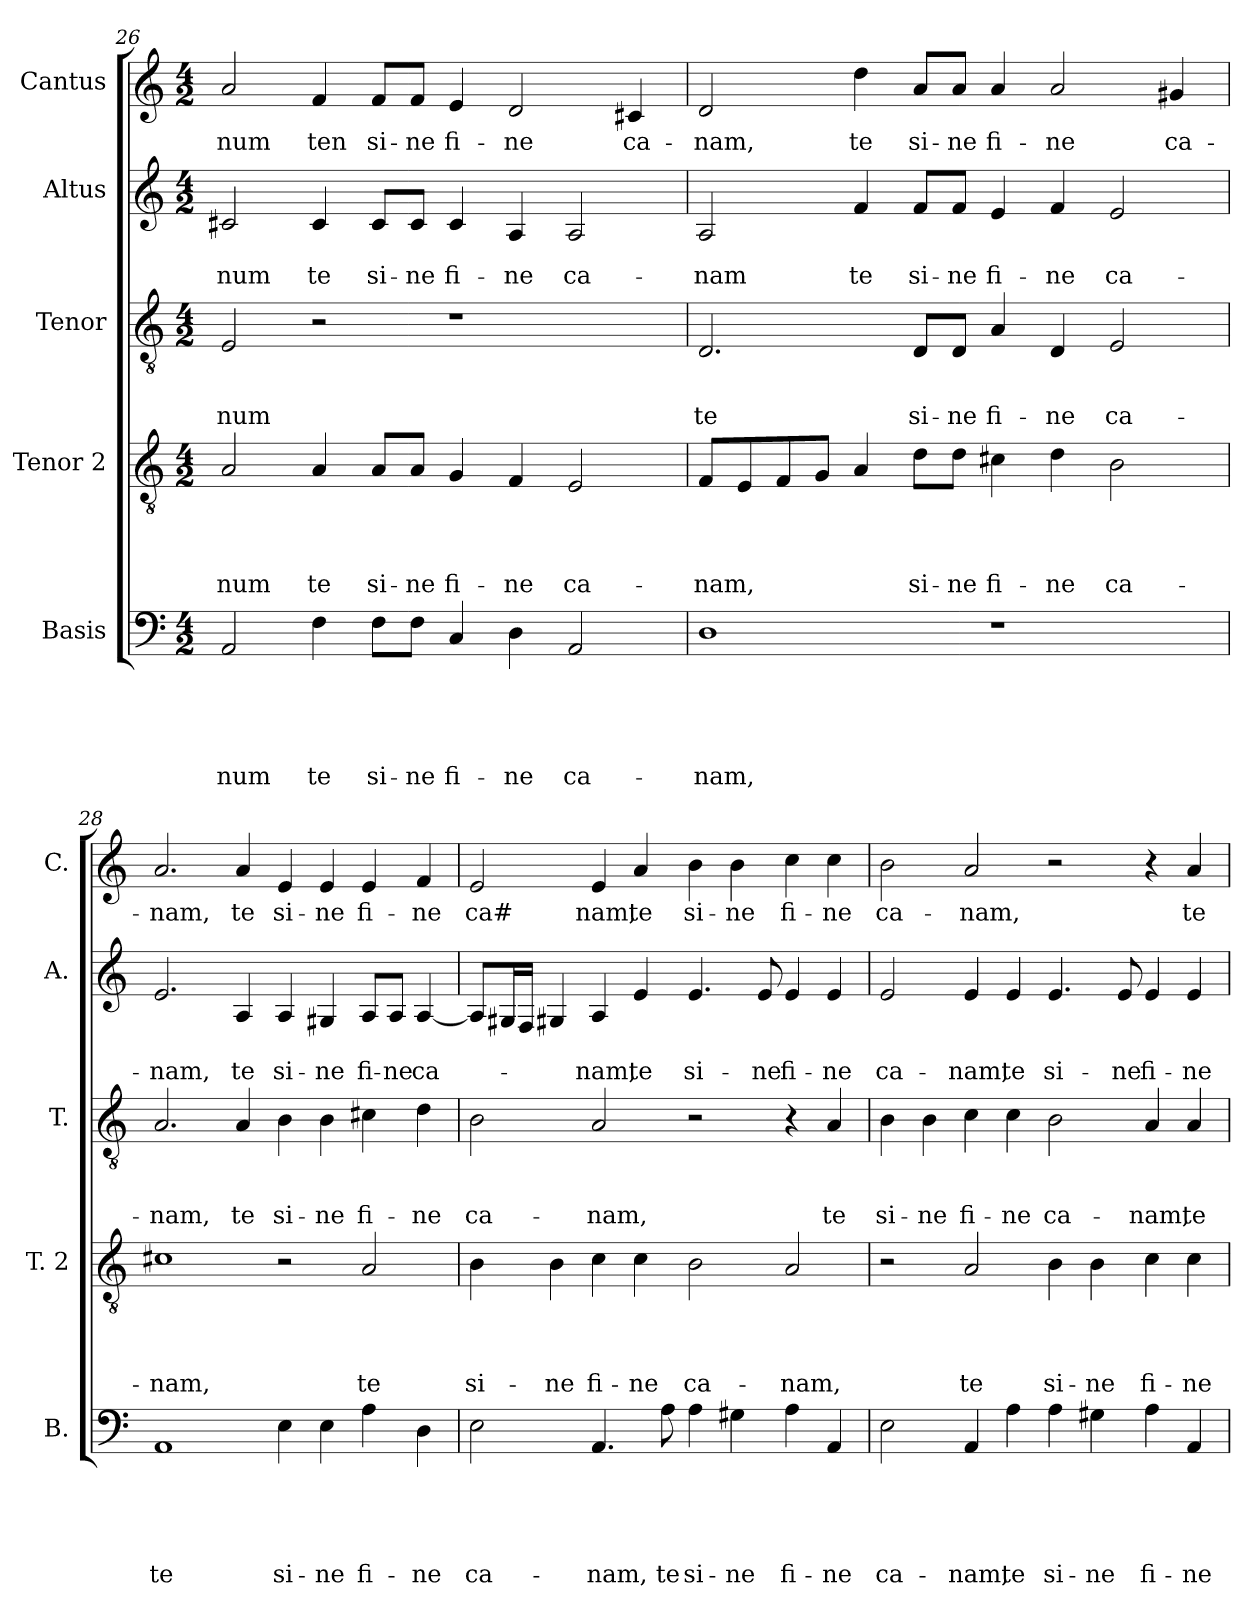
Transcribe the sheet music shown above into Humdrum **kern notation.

**kern	**text	**text	**text	**text	**text	**kern	**text	**text	**text	**text	**kern	**text	**text	**text	**kern	**text	**text	**kern	**text
*part5	*part5	*part5	*part5	*part5	*part5	*part4	*part4	*part4	*part4	*part4	*part3	*part3	*part3	*part3	*part2	*part2	*part2	*part1	*part1
*staff5	*staff5	*staff5	*staff5	*staff5	*staff5	*staff4	*staff4	*staff4	*staff4	*staff4	*staff3	*staff3	*staff3	*staff3	*staff2	*staff2	*staff2	*staff1	*staff1
*I"Basis	*	*	*	*	*	*I"Tenor 2	*	*	*	*	*I"Tenor	*	*	*	*I"Altus	*	*	*I"Cantus	*
*I'B.	*	*	*	*	*	*I'T. 2	*	*	*	*	*I'T.	*	*	*	*I'A.	*	*	*I'C.	*
*clefF4	*	*	*	*	*	*clefGv2	*	*	*	*	*clefGv2	*	*	*	*clefG2	*	*	*clefG2	*
*k[]	*	*	*	*	*	*k[]	*	*	*	*	*k[]	*	*	*	*k[]	*	*	*k[]	*
*C:	*	*	*	*	*	*C:	*	*	*	*	*C:	*	*	*	*C:	*	*	*C:	*
*M4/2	*	*	*	*	*	*M4/2	*	*	*	*	*M4/2	*	*	*	*M4/2	*	*	*M4/2	*
=26	=26	=26	=26	=26	=26	=26	=26	=26	=26	=26	=26	=26	=26	=26	=26	=26	=26	=26	=26
!	!	!	!	!	!LO:LY:b	!	!	!	!	!LO:LY:b	!	!	!	!LO:LY:b	!	!	!LO:LY:b	!	!LO:LY:b
2AA/	.	.	.	.	-num	2A/	.	.	.	-num	2E/	.	.	-num	2c#X/	.	-num	2a/	-num
!	!	!	!	!	!LO:LY:b	!	!	!	!	!LO:LY:b	!	!	!	!	!	!	!LO:LY:b	!	!LO:LY:b:rj
4F\	.	.	.	.	te	4A/	.	.	.	te	2r	.	.	.	4c#/	.	te	4f/	ten
!	!	!	!	!	!LO:LY:b	!	!	!	!	!LO:LY:b	!	!	!	!	!	!	!LO:LY:b	!	!LO:LY:b
8F\L	.	.	.	.	si-	8A/L	.	.	.	si-	.	.	.	.	8c#/L	.	si-	8f/L	si-
!	!	!	!	!	!LO:LY:b	!	!	!	!	!LO:LY:b	!	!	!	!	!	!	!LO:LY:b	!	!LO:LY:b
8F\J	.	.	.	.	-ne	8A/J	.	.	.	-ne	.	.	.	.	8c#/J	.	-ne	8f/J	-ne
!	!	!	!	!	!LO:LY:b	!	!	!	!	!LO:LY:b	!	!	!	!	!	!	!LO:LY:b	!	!LO:LY:b
4C/	.	.	.	.	fi-	4G/	.	.	.	fi-	1r	.	.	.	4c#/	.	fi-	4e/	fi-
!	!	!	!	!	!LO:LY:b	!	!	!	!	!LO:LY:b	!	!	!	!	!	!	!LO:LY:b	!	!LO:LY:b
4D\	.	.	.	.	-ne	4F/	.	.	.	-ne	.	.	.	.	4A/	.	-ne	2d/	-ne
!	!	!	!	!	!LO:LY:b	!	!	!	!	!LO:LY:b	!	!	!	!	!	!	!LO:LY:b	!	!
2AA/	.	.	.	.	ca-	2E/	.	.	.	ca-	.	.	.	.	2A/	.	ca-	.	.
!	!	!	!	!	!	!	!	!	!	!	!	!	!	!	!	!	!	!	!LO:LY:b
.	.	.	.	.	.	.	.	.	.	.	.	.	.	.	.	.	.	4c#X/	ca-
=27	=27	=27	=27	=27	=27	=27	=27	=27	=27	=27	=27	=27	=27	=27	=27	=27	=27	=27	=27
!	!	!	!	!	!LO:LY:b	!	!	!	!	!LO:LY:b	!	!	!	!LO:LY:b	!	!	!LO:LY:b	!	!LO:LY:b
1D	.	.	.	.	-nam,	8F/L	.	.	.	-nam,	2.D/	.	.	te	2A/	.	-nam	2d/	-nam,
.	.	.	.	.	.	8E/	.	.	.	.	.	.	.	.	.	.	.	.	.
.	.	.	.	.	.	8F/	.	.	.	.	.	.	.	.	.	.	.	.	.
.	.	.	.	.	.	8G/J	.	.	.	.	.	.	.	.	.	.	.	.	.
!	!	!	!	!	!	!	!	!	!	!	!	!	!	!	!	!	!LO:LY:b	!	!LO:LY:b
.	.	.	.	.	.	4A/	.	.	.	.	.	.	.	.	4f/	.	te	4dd\	te
!	!	!	!	!	!	!	!	!	!	!LO:LY:b	!	!	!	!LO:LY:b	!	!	!LO:LY:b	!	!LO:LY:b
.	.	.	.	.	.	8d\L	.	.	.	si-	8D/L	.	.	si-	8f/L	.	si-	8a/L	si-
!	!	!	!	!	!	!	!	!	!	!LO:LY:b	!	!	!	!LO:LY:b	!	!	!LO:LY:b	!	!LO:LY:b
.	.	.	.	.	.	8d\J	.	.	.	-ne	8D/J	.	.	-ne	8f/J	.	-ne	8a/J	-ne
!	!	!	!	!	!	!	!	!	!	!LO:LY:b	!	!	!	!LO:LY:b	!	!	!LO:LY:b	!	!LO:LY:b
1r	.	.	.	.	.	4c#X\	.	.	.	fi-	4A/	.	.	fi-	4e/	.	fi-	4a/	fi-
!	!	!	!	!	!	!	!	!	!	!LO:LY:b	!	!	!	!LO:LY:b	!	!	!LO:LY:b	!	!LO:LY:b
.	.	.	.	.	.	4d\	.	.	.	-ne	4D/	.	.	-ne	4f/	.	-ne	2a/	-ne
!	!	!	!	!	!	!	!	!	!	!LO:LY:b	!	!	!	!LO:LY:b	!	!	!LO:LY:b	!	!
.	.	.	.	.	.	2B\	.	.	.	ca-	2E/	.	.	ca-	2e/	.	ca-	.	.
!	!	!	!	!	!	!	!	!	!	!	!	!	!	!	!	!	!	!	!LO:LY:b
.	.	.	.	.	.	.	.	.	.	.	.	.	.	.	.	.	.	4g#X/	ca-
!!LO:PB:g=z
=28	=28	=28	=28	=28	=28	=28	=28	=28	=28	=28	=28	=28	=28	=28	=28	=28	=28	=28	=28
!	!	!	!	!	!LO:LY:b	!	!	!	!	!LO:LY:b	!	!	!	!LO:LY:b	!	!	!LO:LY:b	!	!LO:LY:b
1AA	.	.	.	.	te	1c#X	.	.	.	-nam,	2.A/	.	.	-nam,	2.e/	.	-nam,	2.a/	-nam,
!	!	!	!	!	!	!	!	!	!	!	!	!	!	!LO:LY:b	!	!	!LO:LY:b	!	!LO:LY:b
.	.	.	.	.	.	.	.	.	.	.	4A/	.	.	te	4A/	.	te	4a/	te
!	!	!	!	!	!LO:LY:b	!	!	!	!	!	!	!	!	!LO:LY:b	!	!	!LO:LY:b	!	!LO:LY:b
4E\	.	.	.	.	si-	2r	.	.	.	.	4B\	.	.	si-	4A/	.	si-	4e/	si-
!	!	!	!	!	!LO:LY:b	!	!	!	!	!	!	!	!	!LO:LY:b	!	!	!LO:LY:b	!	!LO:LY:b
4E\	.	.	.	.	-ne	.	.	.	.	.	4B\	.	.	-ne	4G#X/	.	-ne	4e/	-ne
!	!	!	!	!	!LO:LY:b	!	!	!	!	!LO:LY:b	!	!	!	!LO:LY:b	!	!	!LO:LY:b	!	!LO:LY:b
4A\	.	.	.	.	fi-	2A/	.	.	.	te	4c#X\	.	.	fi-	8A/L	.	fi-	4e/	fi-
!	!	!	!	!	!	!	!	!	!	!	!	!	!	!	!	!	!LO:LY:b	!	!
.	.	.	.	.	.	.	.	.	.	.	.	.	.	.	8A/J	.	-ne	.	.
!	!	!	!	!	!LO:LY:b	!	!	!	!	!	!	!	!	!LO:LY:b	!	!	!LO:LY:b	!	!LO:LY:b
4D\	.	.	.	.	-ne	.	.	.	.	.	4d\	.	.	-ne	[<4A/	.	ca-	4f/	-ne
=29	=29	=29	=29	=29	=29	=29	=29	=29	=29	=29	=29	=29	=29	=29	=29	=29	=29	=29	=29
!	!	!	!	!	!LO:LY:b	!	!	!	!	!LO:LY:b	!	!	!	!LO:LY:b	!	!	!	!	!LO:LY:b
2E\	.	.	.	.	ca-	4B\	.	.	.	si-	2B\	.	.	ca-	8A/L]	.	.	2e/	ca­#
.	.	.	.	.	.	.	.	.	.	.	.	.	.	.	16G#X/L	.	.	.	.
.	.	.	.	.	.	.	.	.	.	.	.	.	.	.	16F/JJ	.	.	.	.
!	!	!	!	!	!	!	!	!	!	!LO:LY:b	!	!	!	!	!	!	!	!	!
.	.	.	.	.	.	4B\	.	.	.	-ne	.	.	.	.	4G#X/	.	.	.	.
!	!	!	!	!	!LO:LY:b	!	!	!	!	!LO:LY:b	!	!	!	!LO:LY:b	!	!	!LO:LY:b	!	!LO:LY:b
4.AA/	.	.	.	.	-nam,	4c\	.	.	.	fi-	2A/	.	.	-nam,	4A/	.	-nam,	4e/	nam,
!	!	!	!	!	!	!	!	!	!	!LO:LY:b	!	!	!	!	!	!	!LO:LY:b	!	!LO:LY:b
.	.	.	.	.	.	4c\	.	.	.	-ne	.	.	.	.	4e/	.	te	4a/	te
!	!	!	!	!	!LO:LY:b	!	!	!	!	!	!	!	!	!	!	!	!	!	!
8A\	.	.	.	.	te	.	.	.	.	.	.	.	.	.	.	.	.	.	.
!	!	!	!	!	!LO:LY:b	!	!	!	!	!LO:LY:b	!	!	!	!	!	!	!LO:LY:b	!	!LO:LY:b
4A\	.	.	.	.	si-	2B\	.	.	.	ca-	2r	.	.	.	4.e/	.	si-	4b\	si-
!	!	!	!	!	!LO:LY:b	!	!	!	!	!	!	!	!	!	!	!	!	!	!LO:LY:b
4G#X\	.	.	.	.	-ne	.	.	.	.	.	.	.	.	.	.	.	.	4b\	-ne
!	!	!	!	!	!	!	!	!	!	!	!	!	!	!	!	!	!LO:LY:b	!	!
.	.	.	.	.	.	.	.	.	.	.	.	.	.	.	8e/	.	-ne	.	.
!	!	!	!	!	!LO:LY:b	!	!	!	!	!LO:LY:b	!	!	!	!	!	!	!LO:LY:b	!	!LO:LY:b
4A\	.	.	.	.	fi-	2A/	.	.	.	-nam,	4r	.	.	.	4e/	.	fi-	4cc\	fi-
!	!	!	!	!	!LO:LY:b	!	!	!	!	!	!	!	!	!LO:LY:b	!	!	!LO:LY:b	!	!LO:LY:b
4AA/	.	.	.	.	-ne	.	.	.	.	.	4A/	.	.	te	4e/	.	-ne	4cc\	-ne
=30	=30	=30	=30	=30	=30	=30	=30	=30	=30	=30	=30	=30	=30	=30	=30	=30	=30	=30	=30
!	!	!	!	!	!LO:LY:b	!	!	!	!	!	!	!	!	!LO:LY:b	!	!	!LO:LY:b	!	!LO:LY:b
2E\	.	.	.	.	ca-	2r	.	.	.	.	4B\	.	.	si-	2e/	.	ca-	2b\	ca-
!	!	!	!	!	!	!	!	!	!	!	!	!	!	!LO:LY:b	!	!	!	!	!
.	.	.	.	.	.	.	.	.	.	.	4B\	.	.	-ne	.	.	.	.	.
!	!	!	!	!	!LO:LY:b	!	!	!	!	!LO:LY:b	!	!	!	!LO:LY:b	!	!	!LO:LY:b	!	!LO:LY:b
4AA/	.	.	.	.	-nam,	2A/	.	.	.	te	4c\	.	.	fi-	4e/	.	-nam,	2a/	-nam,
!	!	!	!	!	!LO:LY:b	!	!	!	!	!	!	!	!	!LO:LY:b	!	!	!LO:LY:b	!	!
4A\	.	.	.	.	te	.	.	.	.	.	4c\	.	.	-ne	4e/	.	te	.	.
!	!	!	!	!	!LO:LY:b	!	!	!	!	!LO:LY:b	!	!	!	!LO:LY:b	!	!	!LO:LY:b	!	!
4A\	.	.	.	.	si-	4B\	.	.	.	si-	2B\	.	.	ca-	4.e/	.	si-	2r	.
!	!	!	!	!	!LO:LY:b	!	!	!	!	!LO:LY:b	!	!	!	!	!	!	!	!	!
4G#X\	.	.	.	.	-ne	4B\	.	.	.	-ne	.	.	.	.	.	.	.	.	.
!	!	!	!	!	!	!	!	!	!	!	!	!	!	!	!	!	!LO:LY:b	!	!
.	.	.	.	.	.	.	.	.	.	.	.	.	.	.	8e/	.	-ne	.	.
!	!	!	!	!	!LO:LY:b	!	!	!	!	!LO:LY:b	!	!	!	!LO:LY:b	!	!	!LO:LY:b	!	!
4A\	.	.	.	.	fi-	4c\	.	.	.	fi-	4A/	.	.	-nam,	4e/	.	fi-	4r	.
!	!	!	!	!	!LO:LY:b	!	!	!	!	!LO:LY:b	!	!	!	!LO:LY:b	!	!	!LO:LY:b	!	!LO:LY:b
4AA/	.	.	.	.	-ne	4c\	.	.	.	-ne	4A/	.	.	te	4e/	.	-ne	4a/	te
=	=	=	=	=	=	=	=	=	=	=	=	=	=	=	=	=	=	=	=
*-	*-	*-	*-	*-	*-	*-	*-	*-	*-	*-	*-	*-	*-	*-	*-	*-	*-	*-	*-
